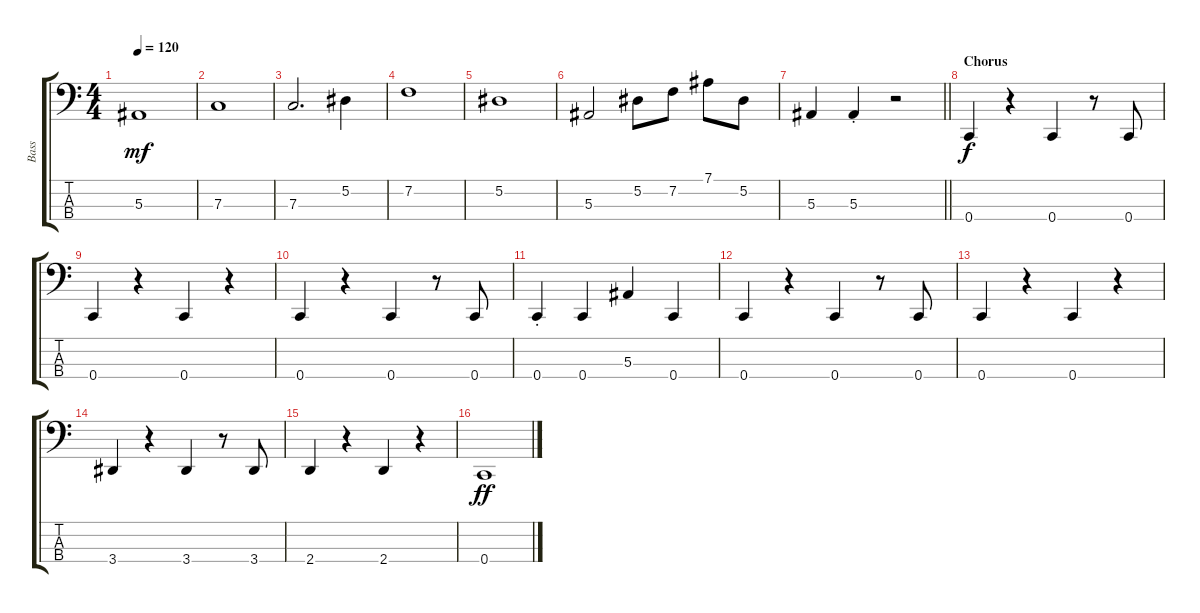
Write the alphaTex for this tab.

\track ("Bass" "Bass") {instrument electricbasspick}
\staff {score tabs}
\tuning (Eb2 Bb1 F1 C1) {hide}
\ts (4 4)
\tempo 120
\clef f4
\ks c
5.3.1{dy mf} |
7.3.1 |
7.3.2{d} 5.2.4 |
7.2.1 |
5.2.1 |
5.3.2 5.2.8 7.2.8 7.1.8 5.2.8 |
\barLineRight lightlight
5.3.4 5.3{st}.4 r.2 |
\section ("" "Chorus")
0.4.4{dy f} r.4 0.4.4 r.8 0.4.8 |
0.4.4 r.4 0.4.4 r.4 |
0.4.4 r.4 0.4.4 r.8 0.4.8 |
0.4{st}.4 0.4.4 5.3.4 0.4.4 |
0.4.4 r.4 0.4.4 r.8 0.4.8 |
0.4.4 r.4 0.4.4 r.4 |
3.4.4 r.4 3.4.4 r.8 3.4.8 |
2.4.4 r.4 2.4.4 r.4 |
0.4.1{dy ff}
